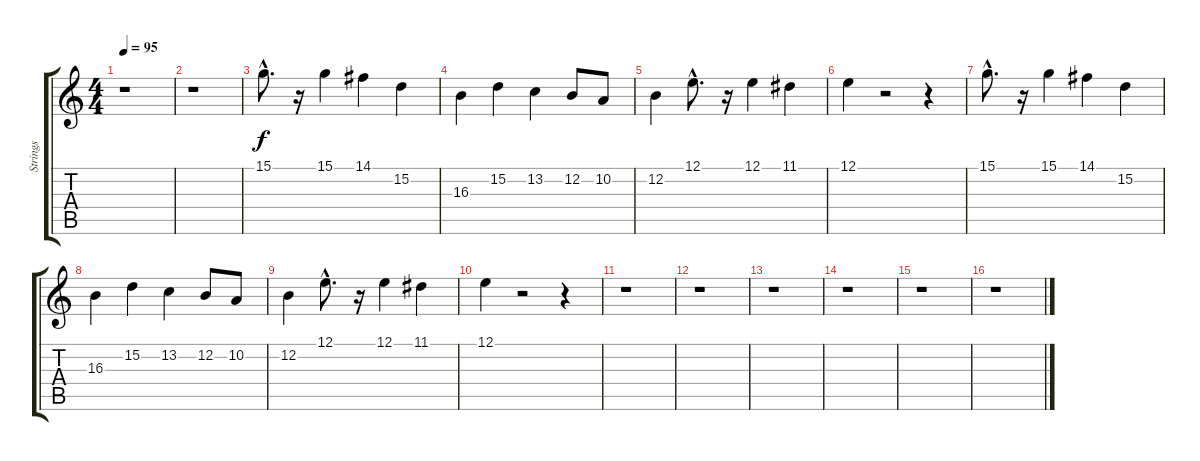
\track ("Strings" "Strings") {instrument stringensemble1}
\staff {score tabs}
\tuning (E4 B3 G3 D3 A2 E2) {hide}
\ts (4 4)
\tempo 95
\clef g2
\ks c
r.1{dy f} |
r.1 |
15.1{hac}.8{d} r.16 15.1.4 14.1.4 15.2.4 |
16.3.4 15.2.4 13.2.4 12.2.8 10.2.8 |
12.2.4 12.1{hac}.8{d} r.16 12.1.4 11.1.4 |
12.1.4 r.2 r.4 |
15.1{hac}.8{d} r.16 15.1.4 14.1.4 15.2.4 |
16.3.4 15.2.4 13.2.4 12.2.8 10.2.8 |
12.2.4 12.1{hac}.8{d} r.16 12.1.4 11.1.4 |
12.1.4 r.2 r.4 |
r.1 |
r.1 |
r.1 |
r.1 |
r.1 |
r.1
